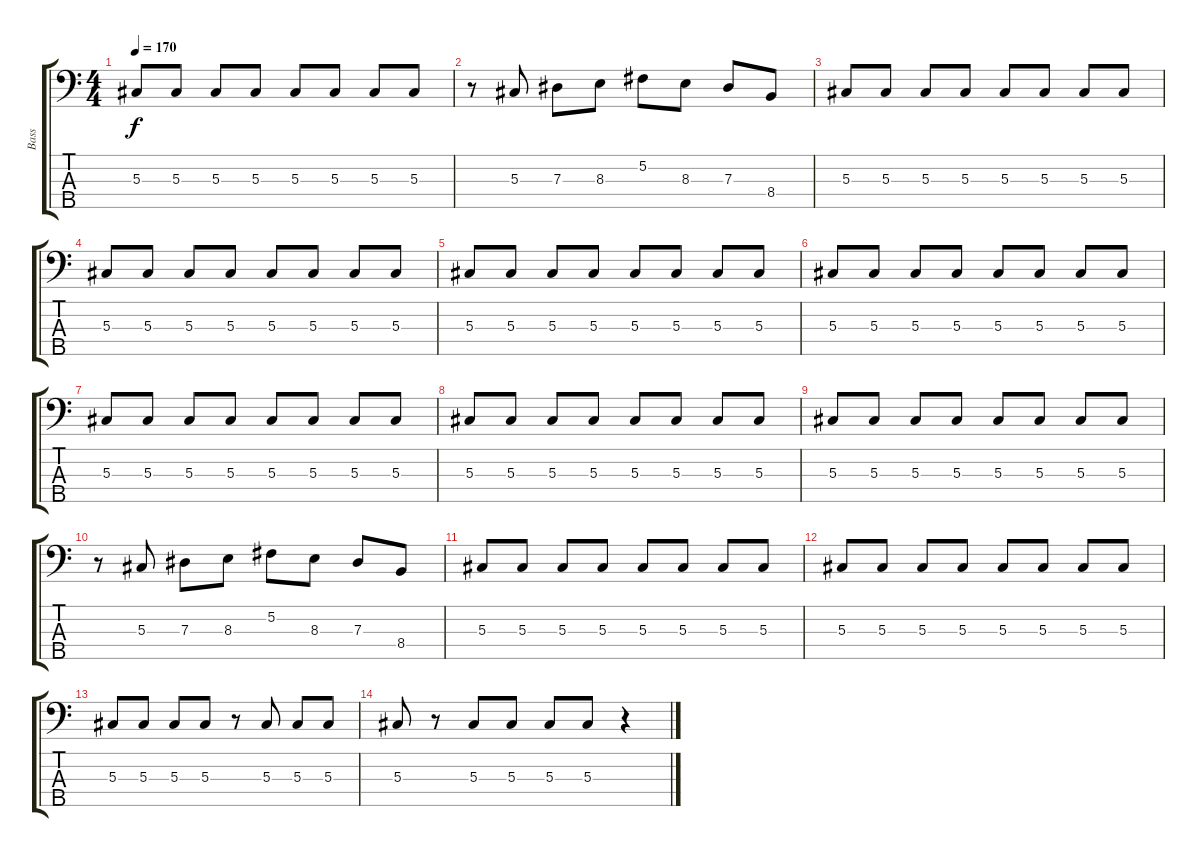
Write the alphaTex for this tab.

\track ("Bass" "Bass") {instrument electricbassfinger}
\staff {score tabs}
\tuning (Gb2 Db2 Ab1 Eb1 Bb0) {hide}
\ts (4 4)
\tempo 170
\clef f4
\ks c
5.3.8{dy f} 5.3.8 5.3.8 5.3.8 5.3.8 5.3.8 5.3.8 5.3.8 |
r.8 5.3.8 7.3.8 8.3.8 5.2.8 8.3.8 7.3.8 8.4.8 |
5.3.8 5.3.8 5.3.8 5.3.8 5.3.8 5.3.8 5.3.8 5.3.8 |
5.3.8 5.3.8 5.3.8 5.3.8 5.3.8 5.3.8 5.3.8 5.3.8 |
5.3.8 5.3.8 5.3.8 5.3.8 5.3.8 5.3.8 5.3.8 5.3.8 |
5.3.8 5.3.8 5.3.8 5.3.8 5.3.8 5.3.8 5.3.8 5.3.8 |
5.3.8 5.3.8 5.3.8 5.3.8 5.3.8 5.3.8 5.3.8 5.3.8 |
5.3.8 5.3.8 5.3.8 5.3.8 5.3.8 5.3.8 5.3.8 5.3.8 |
5.3.8 5.3.8 5.3.8 5.3.8 5.3.8 5.3.8 5.3.8 5.3.8 |
r.8 5.3.8 7.3.8 8.3.8 5.2.8 8.3.8 7.3.8 8.4.8 |
5.3.8 5.3.8 5.3.8 5.3.8 5.3.8 5.3.8 5.3.8 5.3.8 |
5.3.8 5.3.8 5.3.8 5.3.8 5.3.8 5.3.8 5.3.8 5.3.8 |
5.3.8 5.3.8 5.3.8 5.3.8 r.8 5.3.8 5.3.8 5.3.8 |
5.3.8 r.8 5.3.8 5.3.8 5.3.8 5.3.8 r.4
